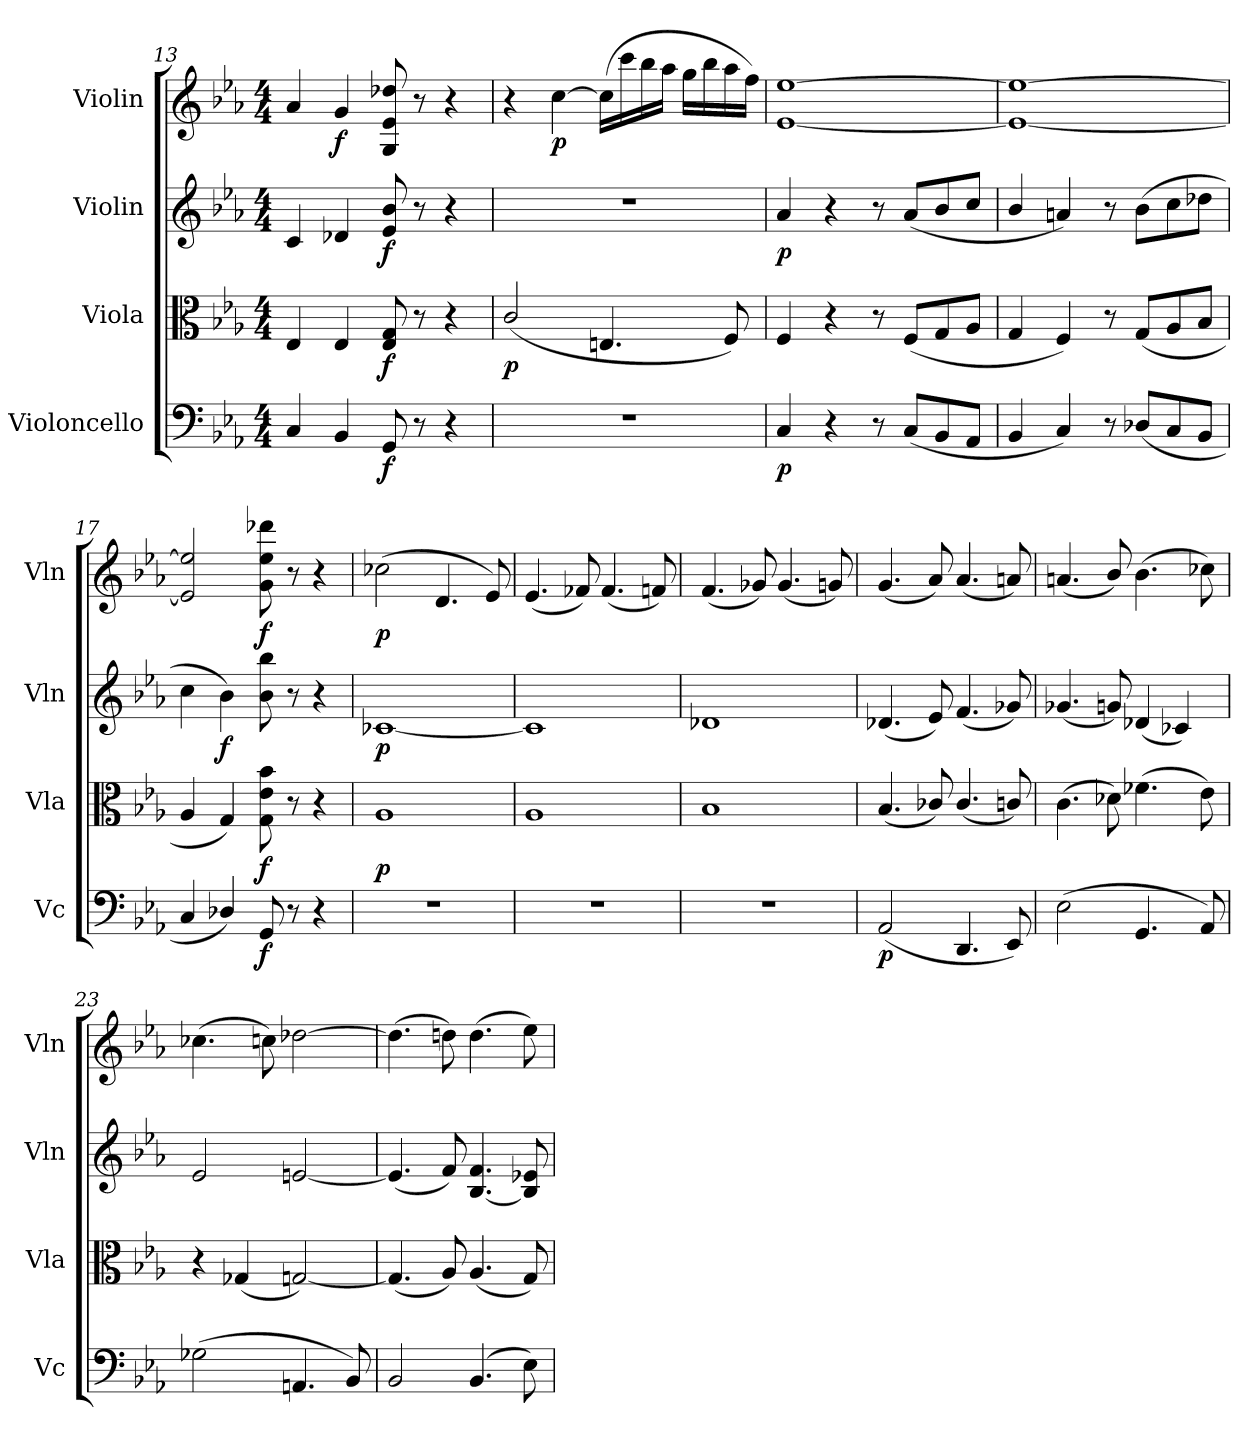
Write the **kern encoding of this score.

**kern	**dynam	**kern	**dynam	**kern	**dynam	**kern	**dynam
*part4	*part4	*part3	*part3	*part2	*part2	*part1	*part1
*staff4	*staff4	*staff3	*staff3	*staff2	*staff2	*staff1	*staff1
*I"Violoncello	*	*I"Viola	*	*I"Violin	*	*I"Violin	*
*I'Vc	*	*I'Vla	*	*I'Vln	*	*I'Vln	*
*clefF4	*	*clefC3	*	*clefG2	*	*clefG2	*
*k[b-e-a-]	*	*k[b-e-a-]	*	*k[b-e-a-]	*	*k[b-e-a-]	*
*E-:	*	*E-:	*	*E-:	*	*E-:	*
*M4/4	*	*M4/4	*	*M4/4	*	*M4/4	*
=13	=13	=13	=13	=13	=13	=13	=13
4C/	.	4E-/	.	4c/	.	4a-/	.
4BB-/	.	4E-/	.	4d-X/	.	4g/	f
8GG/	f	8E-/ 8G/	f	8e-/ 8b-/	f	8G/ 8e-/ 8dd-X/	.
8r	.	8r	.	8r	.	8r	.
4r	.	4r	.	4r	.	4r	.
=14	=14	=14	=14	=14	=14	=14	=14
1r	.	(2c/	p	1r	.	4r	.
.	.	.	.	.	.	[4cc\	p
.	.	4.En/	.	.	.	(16cc\LL]	.
.	.	.	.	.	.	16ccc\	.
.	.	.	.	.	.	16bb-\	.
.	.	.	.	.	.	16aa-\JJ	.
.	.	.	.	.	.	16gg\LL	.
.	.	.	.	.	.	16bb-\	.
.	.	8F/)	.	.	.	16aa-\	.
.	.	.	.	.	.	16ff\JJ)	.
=15	=15	=15	=15	=15	=15	=15	=15
4C/	p	4F/	.	4a-/	p	[1e- [1ee-	.
4r	.	4r	.	4r	.	.	.
8r	.	8r	.	8r	.	.	.
(8C/L	.	(8F/L	.	(8a-/L	.	.	.
8BB-/	.	8G/	.	8b-/	.	.	.
8AA-/J	.	8A-/J	.	8cc/J	.	.	.
=16	=16	=16	=16	=16	=16	=16	=16
4BB-/	.	4G/	.	4b-/	.	1e-_ 1ee-_	.
4C/)	.	4F/)	.	4an/)	.	.	.
8r	.	8r	.	8r	.	.	.
(8D-X/L	.	(8G/L	.	(8b-\L	.	.	.
8C/	.	8A-/	.	8cc\	.	.	.
8BB-/J	.	8B-/J	.	8dd-X\J	.	.	.
=17	=17	=17	=17	=17	=17	=17	=17
4C/	.	4A-/	.	4cc\	.	2e-]/ 2ee-]/	.
4D-X/)	.	4G/)	.	4b-\)	f	.	.
8GG/	f	8G\ 8e-\ 8b-\	f	8b-\ 8bb-\	.	8g\ 8ee-\ 8ddd-X\	f
8r	.	8r	.	8r	.	8r	.
4r	.	4r	.	4r	.	4r	.
=18	=18	=18	=18	=18	=18	=18	=18
1r	.	1A-	p	[1c-X	p	(2cc-X\	p
.	.	.	.	.	.	4.d/	.
.	.	.	.	.	.	8e-/)	.
=19	=19	=19	=19	=19	=19	=19	=19
1r	.	1A-	.	1c-]	.	(4.e-/	.
.	.	.	.	.	.	8f-X/)	.
.	.	.	.	.	.	(4.f-/	.
.	.	.	.	.	.	8fn/)	.
=20	=20	=20	=20	=20	=20	=20	=20
1r	.	1B-	.	1d-X	.	(4.f/	.
.	.	.	.	.	.	8g-X/)	.
.	.	.	.	.	.	(4.g-/	.
.	.	.	.	.	.	8gn/)	.
=21	=21	=21	=21	=21	=21	=21	=21
(2AA-/	p	(4.B-/	.	(4.d-X/	.	(4.g/	.
.	.	8c-X/)	.	8e-/)	.	8a-/)	.
4.DD/	.	(4.c-/	.	(4.f/	.	(4.a-/	.
8EE-/)	.	8cn/)	.	8g-X/)	.	8an/)	.
=22	=22	=22	=22	=22	=22	=22	=22
(2E-\	.	(4.c\	.	(4.g-X/	.	(4.an/	.
.	.	8d-X\)	.	8gn/)	.	8b-/)	.
4.GG/	.	(4.f-X\	.	(4d-X/	.	(4.b-\	.
.	.	.	.	4c-X/)	.	.	.
8AA-/)	.	8e-\)	.	.	.	8cc-X\)	.
=23	=23	=23	=23	=23	=23	=23	=23
(2G-X\	.	4r	.	2e-/	.	(4.cc-X\	.
.	.	(4G-X/	.	.	.	.	.
.	.	.	.	.	.	8ccn\)	.
4.AAn/	.	[2Gn/)	.	[2en/	.	[2dd-X\	.
8BB-/)	.	.	.	.	.	.	.
=24	=24	=24	=24	=24	=24	=24	=24
2BB-/	.	(4.G/]	.	(4.e/]	.	(4.dd-\]	.
.	.	8A-/)	.	8f/)	.	8ddn\)	.
(4.BB-/	.	(4.A-/	.	[4.B-/ 4.f/	.	(4.dd\	.
8E-\)	.	8G/)	.	8B-]/ 8e-X/	.	8ee-\)	.
=	=	=	=	=	=	=	=
*-	*-	*-	*-	*-	*-	*-	*-
